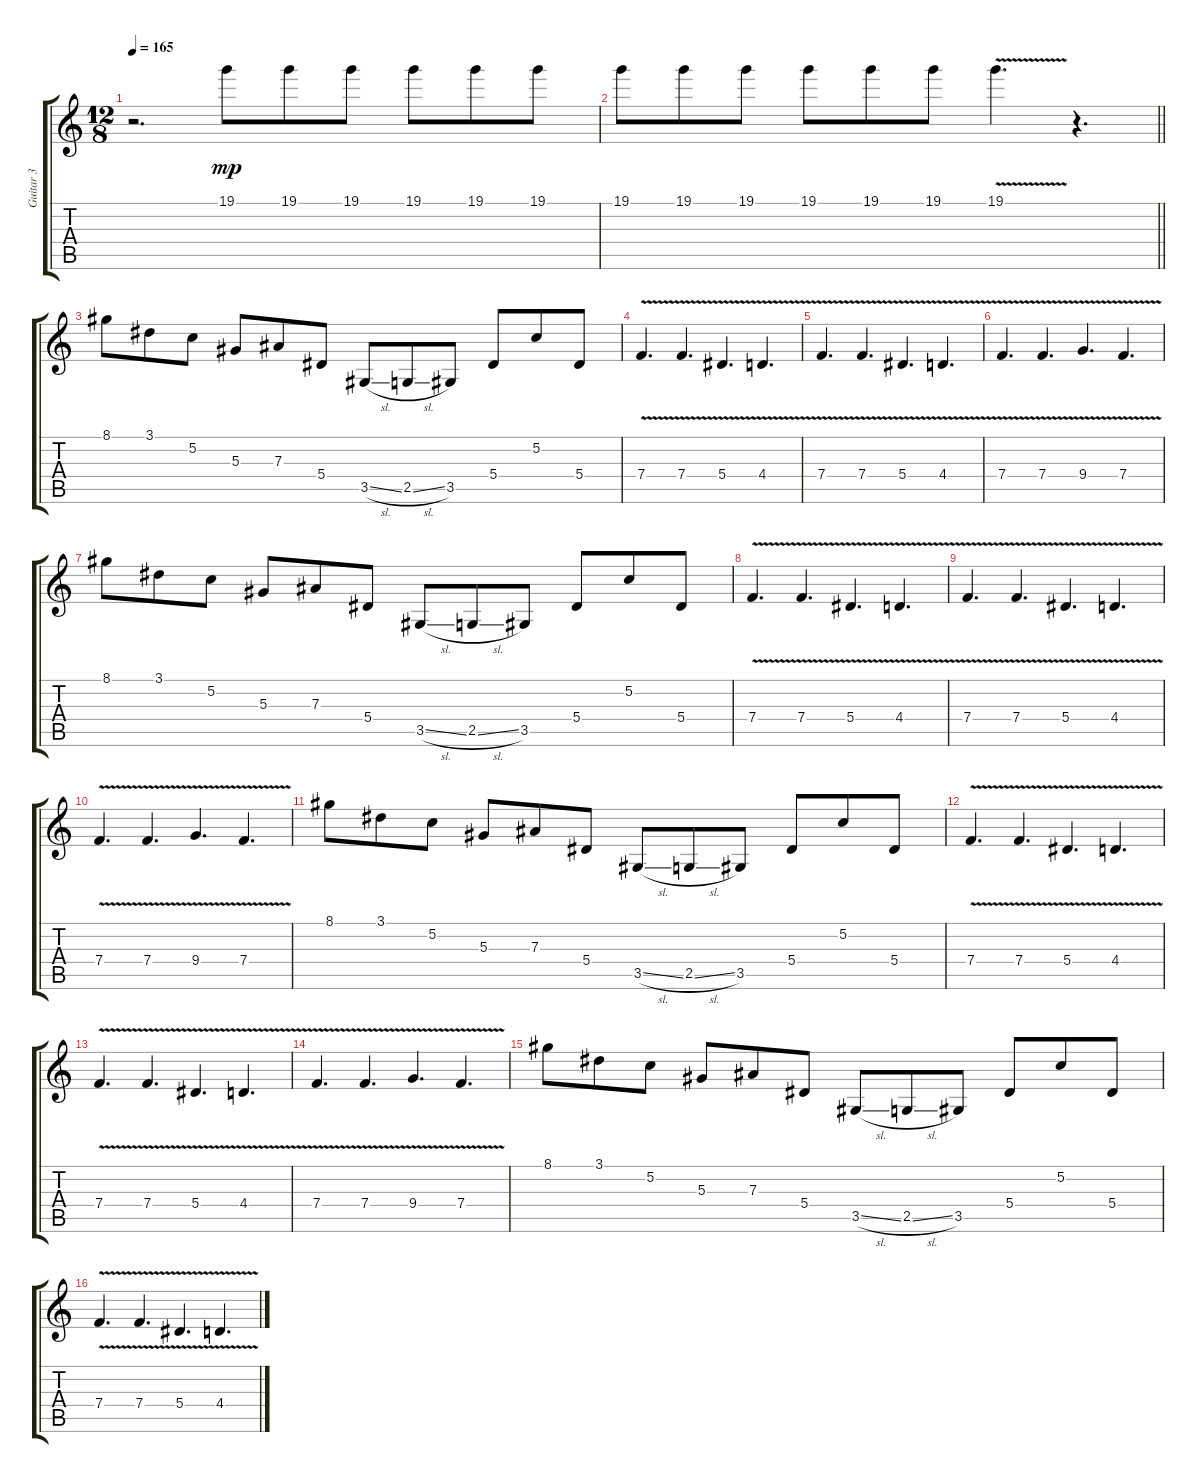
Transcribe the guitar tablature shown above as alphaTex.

\track ("Guitar 3" "Guitar 3") {instrument distortionguitar}
\staff {score tabs}
\tuning (C4 G3 Eb3 Bb2 F2 C2) {hide}
\ts (12 8)
\tempo 165
\clef g2
\ks c
r.2{d dy mp} 19.1.8 19.1.8 19.1.8 19.1.8 19.1.8 19.1.8 |
\barLineRight lightlight
19.1.8 19.1.8 19.1.8 19.1.8 19.1.8 19.1.8 19.1{v}.4{d} r.4{d} |
\section ("" "")
8.1.8{volume 0} 3.1.8{volume 10} 5.2.8 5.3.8 7.3.8 5.4.8 3.5{sl}.8 2.5{sl}.8 3.5.8 5.4.8 5.2.8 5.4.8 |
7.4{v}.4{d} 7.4{v}.4{d} 5.4{v}.4{d} 4.4{v}.4{d} |
7.4{v}.4{d} 7.4{v}.4{d} 5.4{v}.4{d} 4.4{v}.4{d} |
7.4{v}.4{d} 7.4{v}.4{d} 9.4{v}.4{d} 7.4{v}.4{d} |
8.1.8 3.1.8 5.2.8 5.3.8 7.3.8 5.4.8 3.5{sl}.8 2.5{sl}.8 3.5.8 5.4.8 5.2.8 5.4.8 |
7.4{v}.4{d} 7.4{v}.4{d} 5.4{v}.4{d} 4.4{v}.4{d} |
7.4{v}.4{d} 7.4{v}.4{d} 5.4{v}.4{d} 4.4{v}.4{d} |
7.4{v}.4{d} 7.4{v}.4{d} 9.4{v}.4{d} 7.4{v}.4{d} |
8.1.8 3.1.8 5.2.8 5.3.8 7.3.8 5.4.8 3.5{sl}.8 2.5{sl}.8 3.5.8 5.4.8 5.2.8 5.4.8 |
7.4{v}.4{d} 7.4{v}.4{d} 5.4{v}.4{d} 4.4{v}.4{d} |
7.4{v}.4{d} 7.4{v}.4{d} 5.4{v}.4{d} 4.4{v}.4{d} |
7.4{v}.4{d} 7.4{v}.4{d} 9.4{v}.4{d} 7.4{v}.4{d} |
8.1.8 3.1.8 5.2.8 5.3.8 7.3.8 5.4.8 3.5{sl}.8 2.5{sl}.8 3.5.8 5.4.8 5.2.8 5.4.8 |
7.4{v}.4{d} 7.4{v}.4{d} 5.4{v}.4{d} 4.4{v}.4{d}
